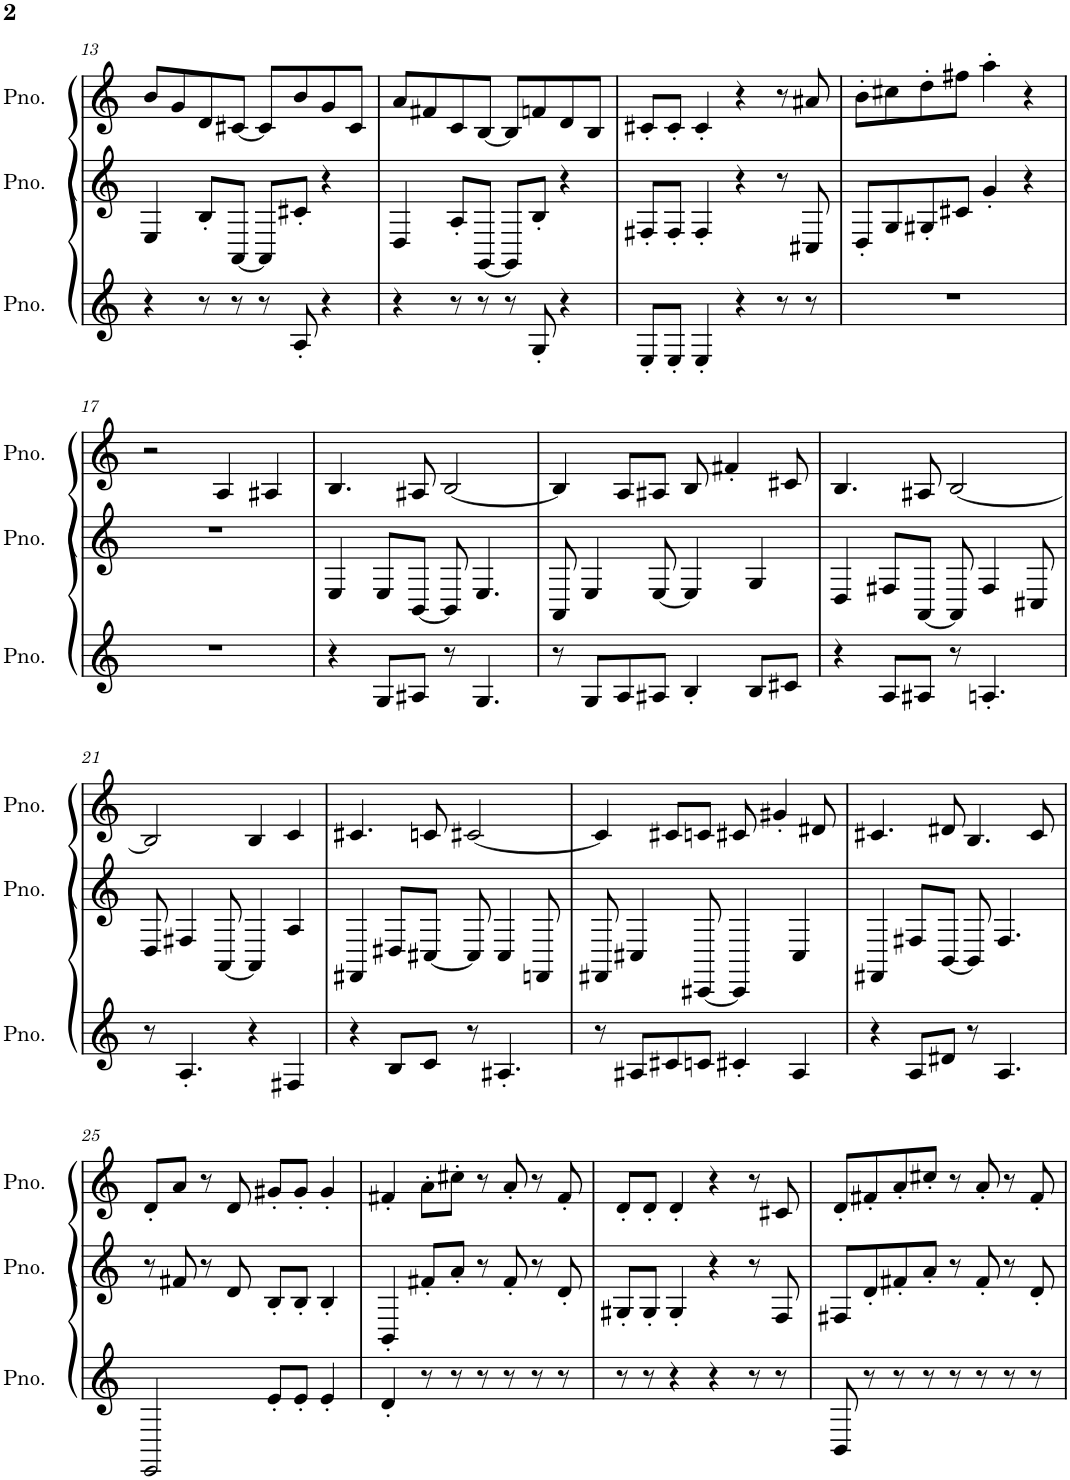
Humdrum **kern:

**kern	**kern	**kern
*part3	*part2	*part1
*staff3	*staff2	*staff1
*I"Piano	*I"Piano	*I"Piano
*I'Pno.	*I'Pno.	*I'Pno.
!!LO:PB:g=z
*clefG2	*clefG2	*clefG2
*k[]	*k[]	*k[]
*M4/4	*M4/4	*M4/4
=13	=13	=13
4r	4E/	8b/L
.	.	8g/
8r	8B'/L	8d/
8r	[8AA/J	[8c#X/J
8r	8AA/L]	8c#/L]
8A'/	8c#X'/J	8b/
4r	4r	8g/
.	.	8c#/J
=14	=14	=14
4r	4D/	8a/L
.	.	8f#X/
8r	8A'/L	8c/
8r	[8GG/J	[8B/J
8r	8GG/L]	8B/L]
8G'/	8B'/J	8fn/
4r	4r	8d/
.	.	8B/J
=15	=15	=15
8E'/L	8F#X'/L	8c#X'/L
8E'/J	8F#'/J	8c#'/J
4E'/	4F#'/	4c#'/
4r	4r	4r
8r	8r	8r
8r	8C#X/	8a#X/
=16	=16	=16
1r	8D'/L	8b'\L
.	8G/	8cc#X\
.	8G#X'/	8dd'\
.	8c#X/J	8ff#X\J
.	4g'/	4aa'\
.	4r	4r
!!LO:LB:g=z
=17	=17	=17
1r	1r	2r
.	.	4A/
.	.	4A#X/
=18	=18	=18
4r	4E/	4.B/
8G/L	8E/L	.
8A#X/J	[8BB/J	8A#X/
8r	8BB/]	[2B/
4.G/	4.E/	.
=19	=19	=19
8r	8AA/	4B/]
8G/L	4E/	.
8A/	.	8A/L
8A#X/J	[8E/	8A#X/J
4B'/	4E/]	8B/
.	.	4f#X'/
8B/L	4G/	.
8c#X/J	.	8c#X/
=20	=20	=20
4r	4D/	4.B/
8A/L	8F#X/L	.
8A#X/J	[8AA/J	8A#X/
8r	8AA/]	[2B/
4.An'/	4F#/	.
.	8C#X/	.
!!LO:LB:g=z
=21	=21	=21
8r	8D/	2B/]
4.A'/	4F#X/	.
.	[8AA/	.
4r	4AA/]	4B/
4F#X/	4A/	4c/
=22	=22	=22
4r	4FF#X/	4.c#X/
8B/L	8D#X/L	.
8c/J	[8C#X/J	8cn/
8r	8C#/]	[2c#X/
4.A#X'/	4C#/	.
.	8FFn/	.
=23	=23	=23
8r	8FF#X/	4c#/]
8A#X/L	4C#X/	.
8c#X/	.	8c#X/L
8cn/J	[8CC#X/	8cn/J
4c#X'/	4CC#/]	8c#X/
.	.	4g#X'/
4A#/	4C#/	.
.	.	8d#X/
=24	=24	=24
4r	4FF#X/	4.c#X/
8A/L	8F#X/L	.
8d#X/J	[8BB/J	8d#X/
8r	8BB/]	4.B/
4.A/	4.F#/	.
.	.	8c#/
!!LO:LB:g=z
=25	=25	=25
2EE/	8r	8d'/L
.	8f#X/	8a/J
.	8r	8r
.	8d/	8d/
8e'/L	8B'/L	8g#X'/L
8e'/J	8B'/J	8g#'/J
4e'/	4B'/	4g#'/
=26	=26	=26
4d'/	4BB'/	4f#X'/
8r	8f#X'/L	8a'\L
8r	8a'/J	8cc#X'\J
8r	8r	8r
8r	8f#'/	8a'/
8r	8r	8r
8r	8d'/	8f#'/
=27	=27	=27
8r	8G#X'/L	8d'/L
8r	8G#'/J	8d'/J
4r	4G#'/	4d'/
4r	4r	4r
8r	8r	8r
8r	8F/	8c#X/
=28	=28	=28
8BB/	8F#X/L	8d'/L
8r	8d'/	8f#X'/
8r	8f#X'/	8a'/
8r	8a'/J	8cc#X'/J
8r	8r	8r
8r	8f#'/	8a'/
8r	8r	8r
8r	8d'/	8f#'/
=	=	=
*-	*-	*-
